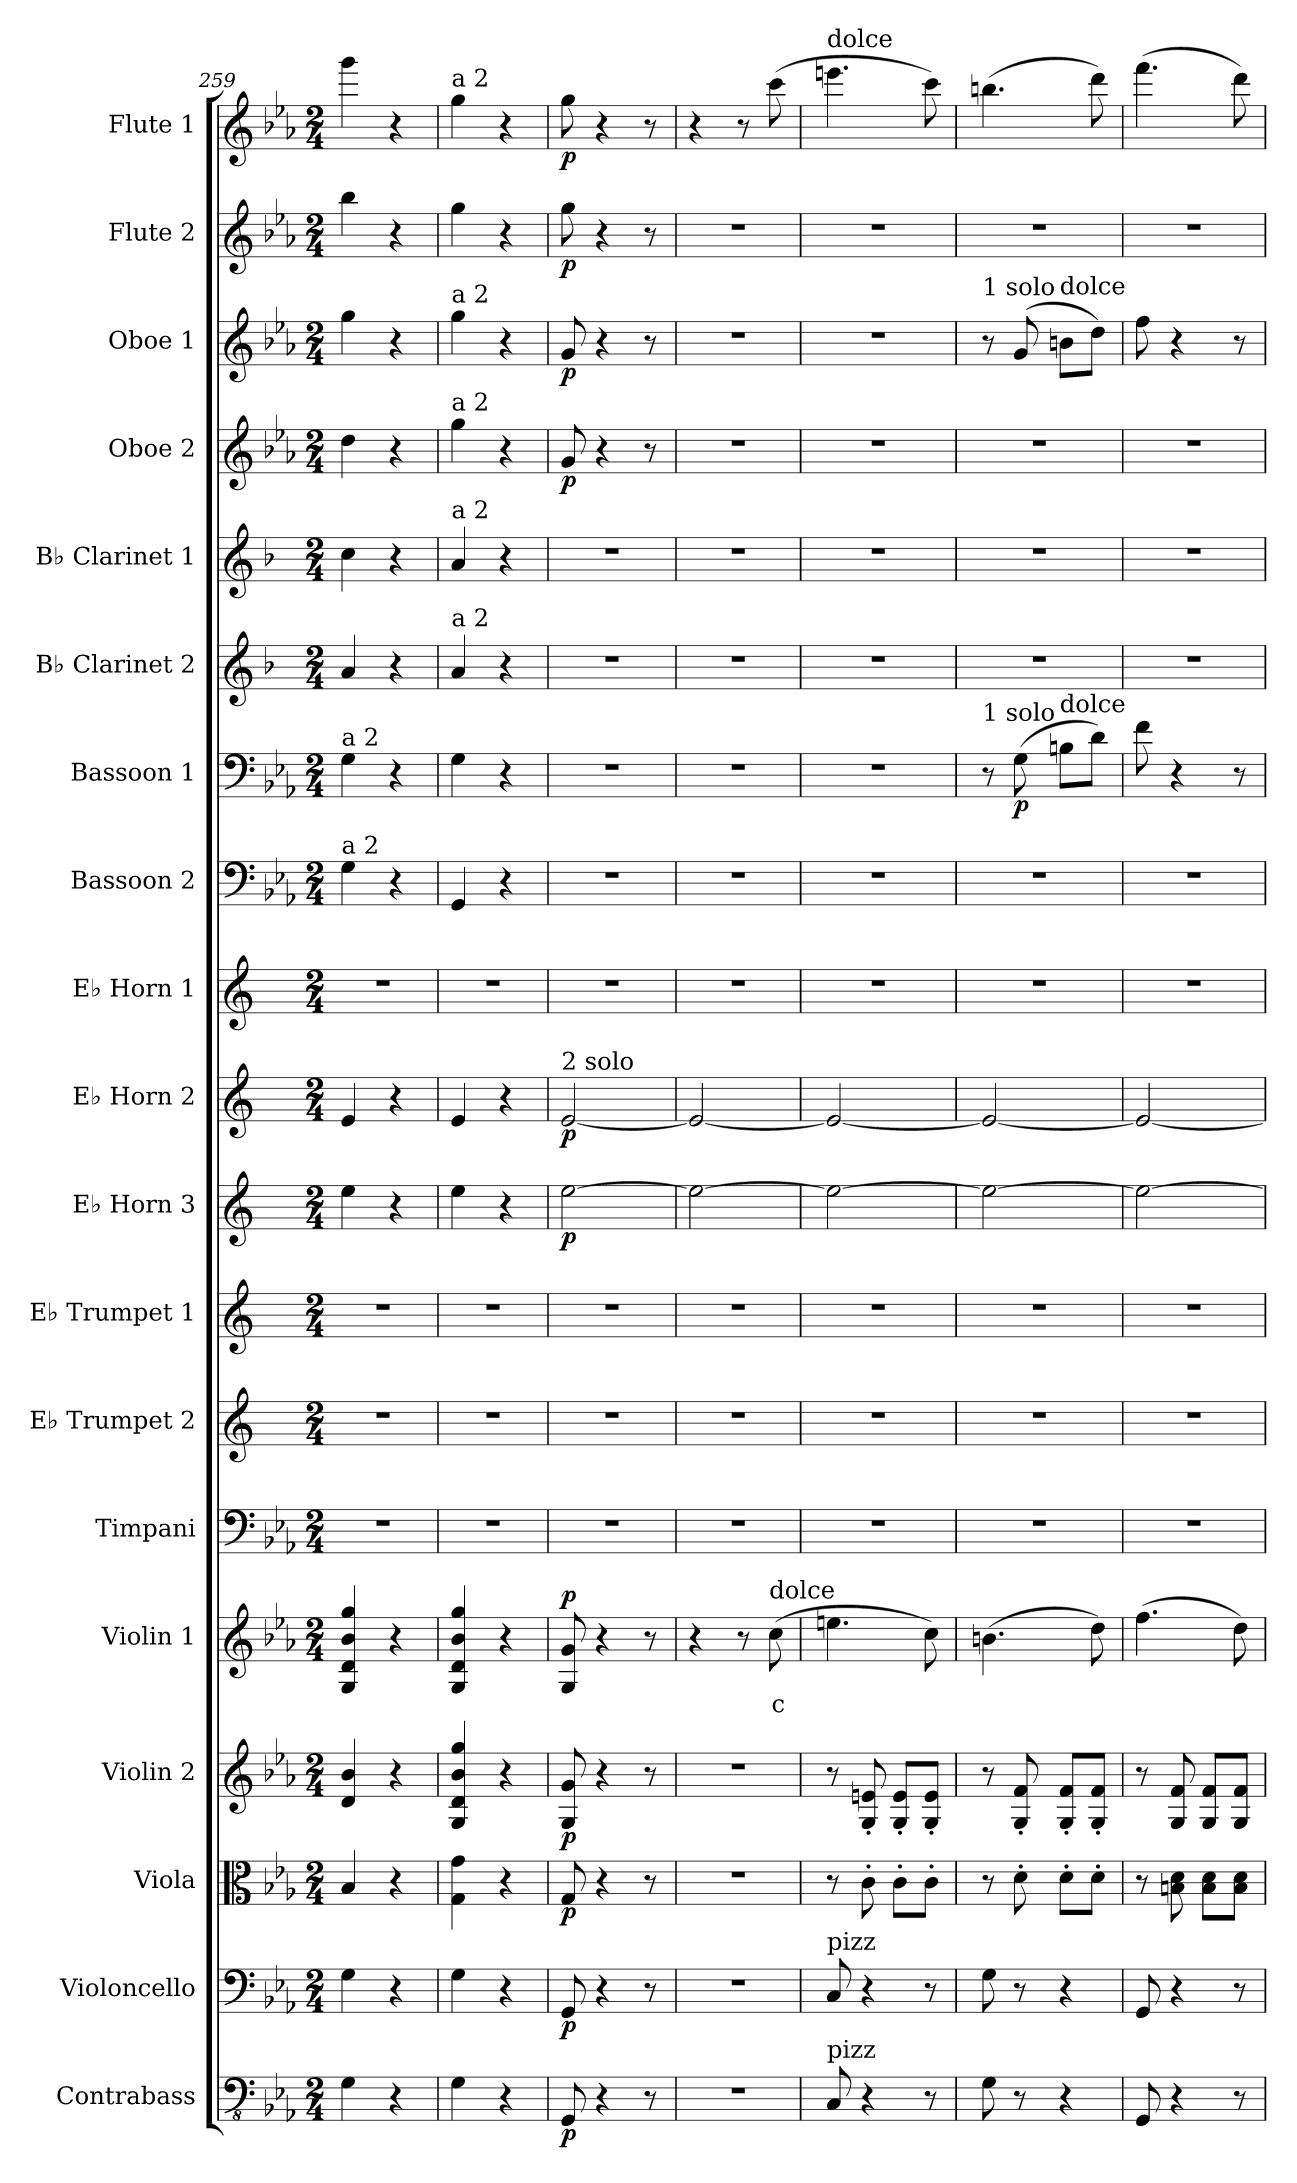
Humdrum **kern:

**kern	**dynam	**kern	**dynam	**kern	**dynam	**kern	**dynam	**kern	**text	**dynam	**kern	**kern	**kern	**kern	**dynam	**kern	**dynam	**kern	**kern	**kern	**dynam	**kern	**kern	**kern	**dynam	**kern	**dynam	**kern	**dynam	**kern	**dynam
*part19	*part19	*part18	*part18	*part17	*part17	*part16	*part16	*part15	*part15	*part15	*part14	*part13	*part12	*part11	*part11	*part10	*part10	*part9	*part8	*part7	*part7	*part6	*part5	*part4	*part4	*part3	*part3	*part2	*part2	*part1	*part1
*staff19	*staff19	*staff18	*staff18	*staff17	*staff17	*staff16	*staff16	*staff15	*staff15	*staff15	*staff14	*staff13	*staff12	*staff11	*staff11	*staff10	*staff10	*staff9	*staff8	*staff7	*staff7	*staff6	*staff5	*staff4	*staff4	*staff3	*staff3	*staff2	*staff2	*staff1	*staff1
*I"Contrabass	*	*I"Violoncello	*	*I"Viola	*	*I"Violin 2	*	*I"Violin 1	*	*	*I"Timpani	*I"E♭ Trumpet 2	*I"E♭ Trumpet 1	*I"E♭ Horn 3	*	*I"E♭ Horn 2	*	*I"E♭ Horn 1	*I"Bassoon 2	*I"Bassoon 1	*	*I"B♭ Clarinet 2	*I"B♭ Clarinet 1	*I"Oboe 2	*	*I"Oboe 1	*	*I"Flute 2	*	*I"Flute 1	*
*I'Cb	*	*I'Vc	*	*I'Vla	*	*I'Vln 2	*	*I'Vln 1	*	*	*I'Timp	*I'Tpt 2	*I'Tpt 1	*I'Hn 3	*	*I'Hn 2	*	*I'Hn 1	*I'Bsn 2	*I'Bsn 1	*	*I'Cl 2	*I'Cl 1	*I'Ob 2	*	*I'Ob 1	*	*I'Fl 2	*	*I'Fl 1	*
*clefFv4	*	*clefF4	*	*clefC3	*	*clefG2	*	*clefG2	*	*	*clefF4	*clefG2	*clefG2	*clefG2	*	*clefG2	*	*clefG2	*clefF4	*clefF4	*	*clefG2	*clefG2	*clefG2	*	*clefG2	*	*clefG2	*	*clefG2	*
*	*	*	*	*	*	*	*	*	*	*	*	*ITrd-2c-3	*ITrd-2c-3	*ITrd5c9	*	*ITrd5c9	*	*ITrd5c9	*	*	*	*ITrd1c2	*ITrd1c2	*	*	*	*	*	*	*	*
*k[b-e-a-]	*	*k[b-e-a-]	*	*k[b-e-a-]	*	*k[b-e-a-]	*	*k[b-e-a-]	*	*	*k[b-e-a-]	*k[b-e-a-]	*k[b-e-a-]	*k[b-e-a-]	*	*k[b-e-a-]	*	*k[b-e-a-]	*k[b-e-a-]	*k[b-e-a-]	*	*k[b-e-a-]	*k[b-e-a-]	*k[b-e-a-]	*	*k[b-e-a-]	*	*k[b-e-a-]	*	*k[b-e-a-]	*
*M2/4	*	*M2/4	*	*M2/4	*	*M2/4	*	*M2/4	*	*	*M2/4	*M2/4	*M2/4	*M2/4	*	*M2/4	*	*M2/4	*M2/4	*M2/4	*	*M2/4	*M2/4	*M2/4	*	*M2/4	*	*M2/4	*	*M2/4	*
=259	=259	=259	=259	=259	=259	=259	=259	=259	=259	=259	=259	=259	=259	=259	=259	=259	=259	=259	=259	=259	=259	=259	=259	=259	=259	=259	=259	=259	=259	=259	=259
!	!	!	!	!	!	!	!	!	!	!	!	!	!	!	!	!	!	!	!	!LO:TX:a:t=a 2	!	!	!	!	!	!	!	!	!	!	!
!	!	!	!	!	!	!	!	!	!	!	!	!	!	!	!	!	!	!	!LO:TX:a:t=a 2	!	!	!	!	!	!	!	!	!	!	!	!
4GG\	.	4G\	.	4B-/	.	4d/ 4b-/	.	4G/ 4d/ 4b-/ 4gg/	.	.	2r	2r	2r	4g\	.	4G/	.	2r	4G\	4G\	.	4g/	4b-\	4dd\	.	4gg\	.	4bb-\	.	4ggg\	.
4r	.	4r	.	4r	.	4r	.	4r	.	.	.	.	.	4r	.	4r	.	.	4r	4r	.	4r	4r	4r	.	4r	.	4r	.	4r	.
=260	=260	=260	=260	=260	=260	=260	=260	=260	=260	=260	=260	=260	=260	=260	=260	=260	=260	=260	=260	=260	=260	=260	=260	=260	=260	=260	=260	=260	=260	=260	=260
!	!	!	!	!	!	!	!	!	!	!	!	!	!	!	!	!	!	!	!	!	!	!	!	!	!	!	!	!	!	!LO:TX:a:t=a 2	!
!	!	!	!	!	!	!	!	!	!	!	!	!	!	!	!	!	!	!	!	!	!	!	!	!	!	!LO:TX:a:t=a 2	!	!	!	!	!
!	!	!	!	!	!	!	!	!	!	!	!	!	!	!	!	!	!	!	!	!	!	!	!	!LO:TX:a:t=a 2	!	!	!	!	!	!	!
!	!	!	!	!	!	!	!	!	!	!	!	!	!	!	!	!	!	!	!	!	!	!	!LO:TX:a:t=a 2	!	!	!	!	!	!	!	!
!	!	!	!	!	!	!	!	!	!	!	!	!	!	!	!	!	!	!	!	!	!	!LO:TX:a:t=a 2	!	!	!	!	!	!	!	!	!
4GG\	.	4G\	.	4G\ 4g\	.	4G/ 4d/ 4b-/ 4gg/	.	4G/ 4d/ 4b-/ 4gg/	.	.	2r	2r	2r	4g\	.	4G/	.	2r	4GG/	4G\	.	4g/	4g/	4gg\	.	4gg\	.	4gg\	.	4gg\	.
4r	.	4r	.	4r	.	4r	.	4r	.	.	.	.	.	4r	.	4r	.	.	4r	4r	.	4r	4r	4r	.	4r	.	4r	.	4r	.
=261	=261	=261	=261	=261	=261	=261	=261	=261	=261	=261	=261	=261	=261	=261	=261	=261	=261	=261	=261	=261	=261	=261	=261	=261	=261	=261	=261	=261	=261	=261	=261
!	!	!	!	!	!	!	!	!	!	!	!	!	!	!	!	!LO:TX:a:t=2 solo	!	!	!	!	!	!	!	!	!	!	!	!	!	!	!
!	!LO:DY:b	!	!LO:DY:b	!	!LO:DY:b	!	!LO:DY:b	!	!	!LO:DY:b	!	!	!	!	!LO:DY:b	!	!LO:DY:b	!	!	!	!	!	!	!	!LO:DY:b	!	!LO:DY:b	!	!LO:DY:b	!	!LO:DY:b
8GGG/	p	8GG/	p	8G/	p	8G/ 8g/	p	8G/ 8g/	.	p	2r	2r	2r	[2g\	p	[2G/	p	2r	2r	2r	.	2r	2r	8g/	p	8g/	p	8gg\	p	8gg\	p
4r	.	4r	.	4r	.	4r	.	4r	.	.	.	.	.	.	.	.	.	.	.	.	.	.	.	4r	.	4r	.	4r	.	4r	.
8r	.	8r	.	8r	.	8r	.	8r	.	.	.	.	.	.	.	.	.	.	.	.	.	.	.	8r	.	8r	.	8r	.	8r	.
=262	=262	=262	=262	=262	=262	=262	=262	=262	=262	=262	=262	=262	=262	=262	=262	=262	=262	=262	=262	=262	=262	=262	=262	=262	=262	=262	=262	=262	=262	=262	=262
2r	.	2r	.	2r	.	2r	.	4r	.	.	2r	2r	2r	2g\_	.	2G/_	.	2r	2r	2r	.	2r	2r	2r	.	2r	.	2r	.	4r	.
.	.	.	.	.	.	.	.	8r	.	.	.	.	.	.	.	.	.	.	.	.	.	.	.	.	.	.	.	.	.	8r	.
!	!	!	!	!	!	!	!	!LO:TX:a:t=dolce	!	!	!	!	!	!	!	!	!	!	!	!	!	!	!	!	!	!	!	!	!	!	!
!	!	!	!	!	!	!	!	!	!LO:LY:b:color=#FF0000	!	!	!	!	!	!	!	!	!	!	!	!	!	!	!	!	!	!	!	!	!	!
.	.	.	.	.	.	.	.	(>8cc\	c	.	.	.	.	.	.	.	.	.	.	.	.	.	.	.	.	.	.	.	.	(>8ccc\	.
!!LO:PB:g=z
=263	=263	=263	=263	=263	=263	=263	=263	=263	=263	=263	=263	=263	=263	=263	=263	=263	=263	=263	=263	=263	=263	=263	=263	=263	=263	=263	=263	=263	=263	=263	=263
!	!	!	!	!	!	!	!	!	!	!	!	!	!	!	!	!	!	!	!	!	!	!	!	!	!	!	!	!	!	!LO:TX:a:t=dolce	!
!	!	!LO:TX:a:t=pizz	!	!	!	!	!	!	!	!	!	!	!	!	!	!	!	!	!	!	!	!	!	!	!	!	!	!	!	!	!
!LO:TX:a:t=pizz	!	!	!	!	!	!	!	!	!	!	!	!	!	!	!	!	!	!	!	!	!	!	!	!	!	!	!	!	!	!	!
8CC/	.	8C/	.	8r	.	8r	.	4.een\	.	.	2r	2r	2r	2g\_	.	2G/_	.	2r	2r	2r	.	2r	2r	2r	.	2r	.	2r	.	4.eeen\	.
4r	.	4r	.	8c'\	.	8G/' 8en/'	.	.	.	.	.	.	.	.	.	.	.	.	.	.	.	.	.	.	.	.	.	.	.	.	.
.	.	.	.	8c'\L	.	8G/' 8e/'L	.	.	.	.	.	.	.	.	.	.	.	.	.	.	.	.	.	.	.	.	.	.	.	.	.
8r	.	8r	.	8c'\J	.	8G/' 8e/'J	.	8cc\)	.	.	.	.	.	.	.	.	.	.	.	.	.	.	.	.	.	.	.	.	.	8ccc\)	.
=264	=264	=264	=264	=264	=264	=264	=264	=264	=264	=264	=264	=264	=264	=264	=264	=264	=264	=264	=264	=264	=264	=264	=264	=264	=264	=264	=264	=264	=264	=264	=264
!	!	!	!	!	!	!	!	!	!	!	!	!	!	!	!	!	!	!	!	!	!	!	!	!	!	!LO:TX:a:t=1 solo	!	!	!	!	!
!	!	!	!	!	!	!	!	!	!	!	!	!	!	!	!	!	!	!	!	!LO:TX:a:t=1 solo	!	!	!	!	!	!	!	!	!	!	!
8GG\	.	8G\	.	8r	.	8r	.	(>4.bn\	.	.	2r	2r	2r	2g\_	.	2G/_	.	2r	2r	8r	.	2r	2r	2r	.	8r	.	2r	.	(>4.bbn\	.
!	!	!	!	!	!	!	!	!	!	!	!	!	!	!	!	!	!	!	!	!	!LO:DY:b	!	!	!	!	!	!	!	!	!	!
8r	.	8r	.	8d'\	.	8G/' 8f/'	.	.	.	.	.	.	.	.	.	.	.	.	.	(>8G\	p	.	.	.	.	(>8g/	.	.	.	.	.
!	!	!	!	!	!	!	!	!	!	!	!	!	!	!	!	!	!	!	!	!	!	!	!	!	!	!LO:TX:a:t=dolce	!	!	!	!	!
!	!	!	!	!	!	!	!	!	!	!	!	!	!	!	!	!	!	!	!	!LO:TX:a:t=dolce	!	!	!	!	!	!	!	!	!	!	!
4r	.	4r	.	8d'\L	.	8G/' 8f/'L	.	.	.	.	.	.	.	.	.	.	.	.	.	8Bn\L	.	.	.	.	.	8bn\L	.	.	.	.	.
.	.	.	.	8d'\J	.	8G/' 8f/'J	.	8dd\)	.	.	.	.	.	.	.	.	.	.	.	8d\J)	.	.	.	.	.	8dd\J)	.	.	.	8ddd\)	.
=265	=265	=265	=265	=265	=265	=265	=265	=265	=265	=265	=265	=265	=265	=265	=265	=265	=265	=265	=265	=265	=265	=265	=265	=265	=265	=265	=265	=265	=265	=265	=265
8GGG/	.	8GG/	.	8r	.	8r	.	(>4.ff\	.	.	2r	2r	2r	2g\_	.	2G/_	.	2r	2r	8f\	.	2r	2r	2r	.	8ff\	.	2r	.	(>4.fff\	.
4r	.	4r	.	8Bn\ 8d\	.	8G/ 8f/	.	.	.	.	.	.	.	.	.	.	.	.	.	4r	.	.	.	.	.	4r	.	.	.	.	.
.	.	.	.	8B\ 8d\L	.	8G/ 8f/L	.	.	.	.	.	.	.	.	.	.	.	.	.	.	.	.	.	.	.	.	.	.	.	.	.
8r	.	8r	.	8B\ 8d\J	.	8G/ 8f/J	.	8dd\)	.	.	.	.	.	.	.	.	.	.	.	8r	.	.	.	.	.	8r	.	.	.	8ddd\)	.
=	=	=	=	=	=	=	=	=	=	=	=	=	=	=	=	=	=	=	=	=	=	=	=	=	=	=	=	=	=	=	=
*-	*-	*-	*-	*-	*-	*-	*-	*-	*-	*-	*-	*-	*-	*-	*-	*-	*-	*-	*-	*-	*-	*-	*-	*-	*-	*-	*-	*-	*-	*-	*-
